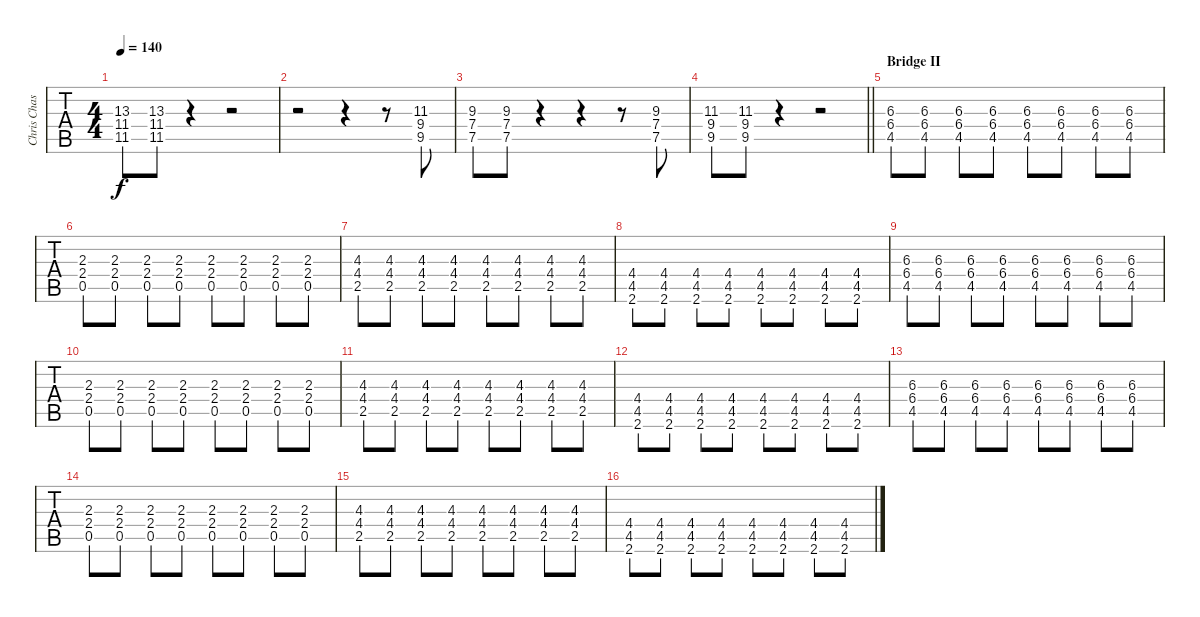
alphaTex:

\track ("Chris Chasse - Guitar One" "Chris Chas") {instrument distortionguitar}
\staff {tabs}
\tuning (Eb4 Bb3 Gb3 Db3 Ab2 Eb2) {hide}
\ts (4 4)
\tempo 140
\clef g2
\ks c
(13.3 11.4 11.5).8{dy f} (13.3 11.4 11.5).8 r.4 r.2 |
r.2 r.4 r.8 (11.3 9.4 9.5).8 |
(9.3 7.4 7.5).8 (9.3 7.4 7.5).8 r.4 r.4 r.8 (9.3 7.4 7.5).8 |
\barLineRight lightlight
(11.3 9.4 9.5).8 (11.3 9.4 9.5).8 r.4 r.2 |
\section ("" "Bridge II")
(6.3 6.4 4.5).8{volume 11 balance 16} (6.3 6.4 4.5).8 (6.3 6.4 4.5).8 (6.3 6.4 4.5).8 (6.3 6.4 4.5).8 (6.3 6.4 4.5).8 (6.3 6.4 4.5).8 (6.3 6.4 4.5).8 |
(2.3 2.4 0.5).8 (2.3 2.4 0.5).8 (2.3 2.4 0.5).8 (2.3 2.4 0.5).8 (2.3 2.4 0.5).8 (2.3 2.4 0.5).8 (2.3 2.4 0.5).8 (2.3 2.4 0.5).8 |
(4.3 4.4 2.5).8 (4.3 4.4 2.5).8 (4.3 4.4 2.5).8 (4.3 4.4 2.5).8 (4.3 4.4 2.5).8 (4.3 4.4 2.5).8 (4.3 4.4 2.5).8 (4.3 4.4 2.5).8 |
(4.4 4.5 2.6).8 (4.4 4.5 2.6).8 (4.4 4.5 2.6).8 (4.4 4.5 2.6).8 (4.4 4.5 2.6).8 (4.4 4.5 2.6).8 (4.4 4.5 2.6).8 (4.4 4.5 2.6).8 |
(6.3 6.4 4.5).8 (6.3 6.4 4.5).8 (6.3 6.4 4.5).8 (6.3 6.4 4.5).8 (6.3 6.4 4.5).8 (6.3 6.4 4.5).8 (6.3 6.4 4.5).8 (6.3 6.4 4.5).8 |
(2.3 2.4 0.5).8 (2.3 2.4 0.5).8 (2.3 2.4 0.5).8 (2.3 2.4 0.5).8 (2.3 2.4 0.5).8 (2.3 2.4 0.5).8 (2.3 2.4 0.5).8 (2.3 2.4 0.5).8 |
(4.3 4.4 2.5).8 (4.3 4.4 2.5).8 (4.3 4.4 2.5).8 (4.3 4.4 2.5).8 (4.3 4.4 2.5).8 (4.3 4.4 2.5).8 (4.3 4.4 2.5).8 (4.3 4.4 2.5).8 |
(4.4 4.5 2.6).8 (4.4 4.5 2.6).8 (4.4 4.5 2.6).8 (4.4 4.5 2.6).8 (4.4 4.5 2.6).8 (4.4 4.5 2.6).8 (4.4 4.5 2.6).8 (4.4 4.5 2.6).8 |
(6.3 6.4 4.5).8 (6.3 6.4 4.5).8 (6.3 6.4 4.5).8 (6.3 6.4 4.5).8 (6.3 6.4 4.5).8 (6.3 6.4 4.5).8 (6.3 6.4 4.5).8 (6.3 6.4 4.5).8 |
(2.3 2.4 0.5).8 (2.3 2.4 0.5).8 (2.3 2.4 0.5).8 (2.3 2.4 0.5).8 (2.3 2.4 0.5).8 (2.3 2.4 0.5).8 (2.3 2.4 0.5).8 (2.3 2.4 0.5).8 |
(4.3 4.4 2.5).8 (4.3 4.4 2.5).8 (4.3 4.4 2.5).8 (4.3 4.4 2.5).8 (4.3 4.4 2.5).8 (4.3 4.4 2.5).8 (4.3 4.4 2.5).8 (4.3 4.4 2.5).8 |
(4.4 4.5 2.6).8 (4.4 4.5 2.6).8 (4.4 4.5 2.6).8 (4.4 4.5 2.6).8 (4.4 4.5 2.6).8 (4.4 4.5 2.6).8 (4.4 4.5 2.6).8 (4.4 4.5 2.6).8
